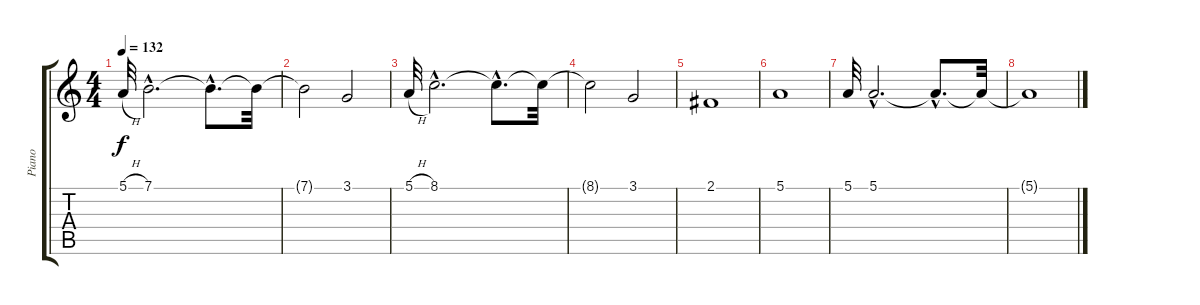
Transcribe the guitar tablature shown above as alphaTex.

\track ("Piano" "Piano") {instrument brightacousticpiano}
\staff {score tabs}
\tuning (E4 B3 G3 D3 A2 E2) {hide}
\ts (4 4)
\tempo 132
\clef g2
\ks c
5.1{h}.32{dy f volume 13} 7.1{hac}.2{d} 7.1{hac t}.8{d} 7.1{t}.32 |
7.1{t}.2 3.1.2 |
5.1{h}.32{volume 13} 8.1{hac}.2{d} 8.1{hac t}.8{d} 8.1{t}.32 |
8.1{t}.2 3.1.2 |
2.1.1 |
5.1.1 |
5.1.32 5.1{hac}.2{d} 5.1{hac t}.8{d} 5.1{t}.32 |
5.1{t}.1
